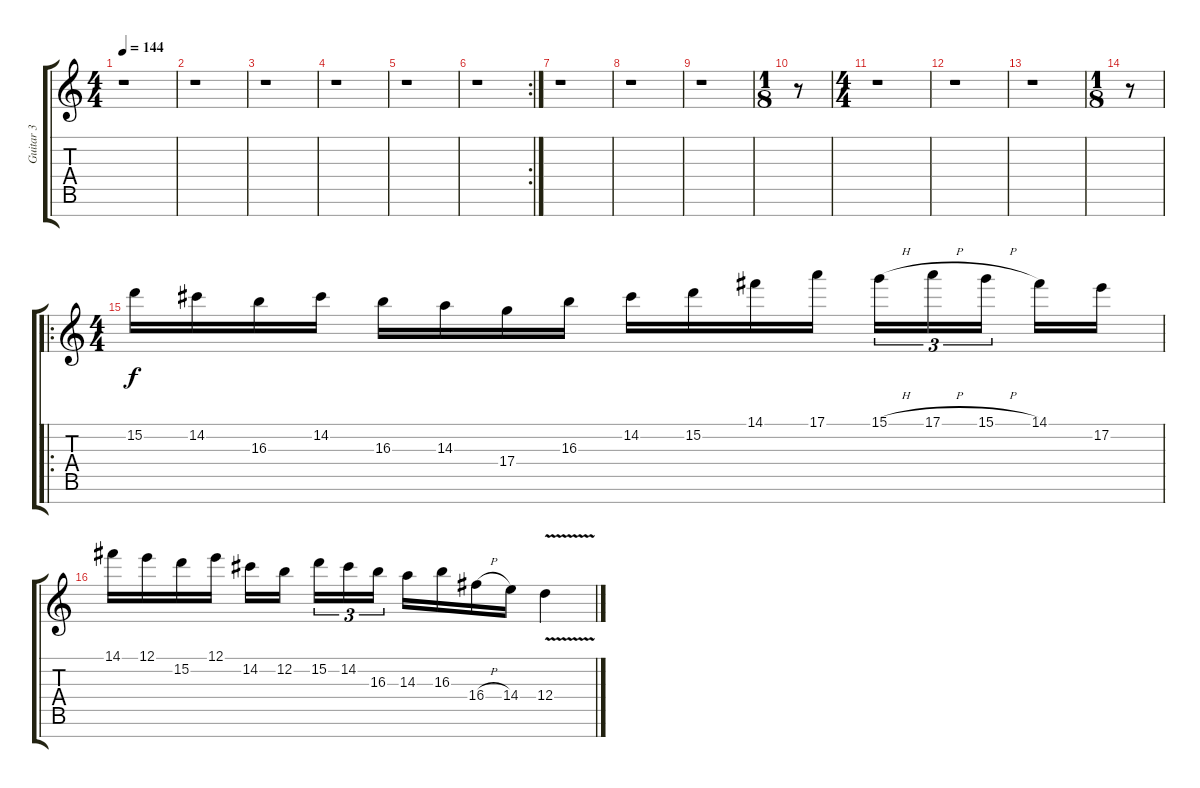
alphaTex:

\track ("Guitar 3" "Guitar 3") {instrument distortionguitar}
\staff {score tabs}
\tuning (E4 B3 G3 D3 A2 E2 B1) {hide}
\ts (4 4)
\tempo 144
\clef g2
\ks c
r.1{dy f} |
r.1 |
r.1 |
r.1 |
r.1 |
\rc 2
r.1 |
r.1 |
r.1 |
r.1 |
\ts (1 8)
r.8 |
\ts (4 4)
r.1 |
r.1 |
r.1 |
\ts (1 8)
r.8 |
\ro
\ts (4 4)
15.2.16 14.2.16 16.3.16 14.2.16 16.3.16 14.3.16 17.4.16 16.3.16 14.2.16 15.2.16 14.1.16 17.1.16 15.1{h}.16{tu (3 2)} 17.1{h}.16{tu (3 2)} 15.1{h}.16{tu (3 2)} 14.1.16 17.2.16 |
14.1.16 12.1.16 15.2.16 12.1.16 14.2.16 12.2.16 15.2.16{tu (3 2)} 14.2.16{tu (3 2)} 16.3.16{tu (3 2)} 14.3.16 16.3.16 16.4{h}.16 14.4.16 12.4{v}.4
